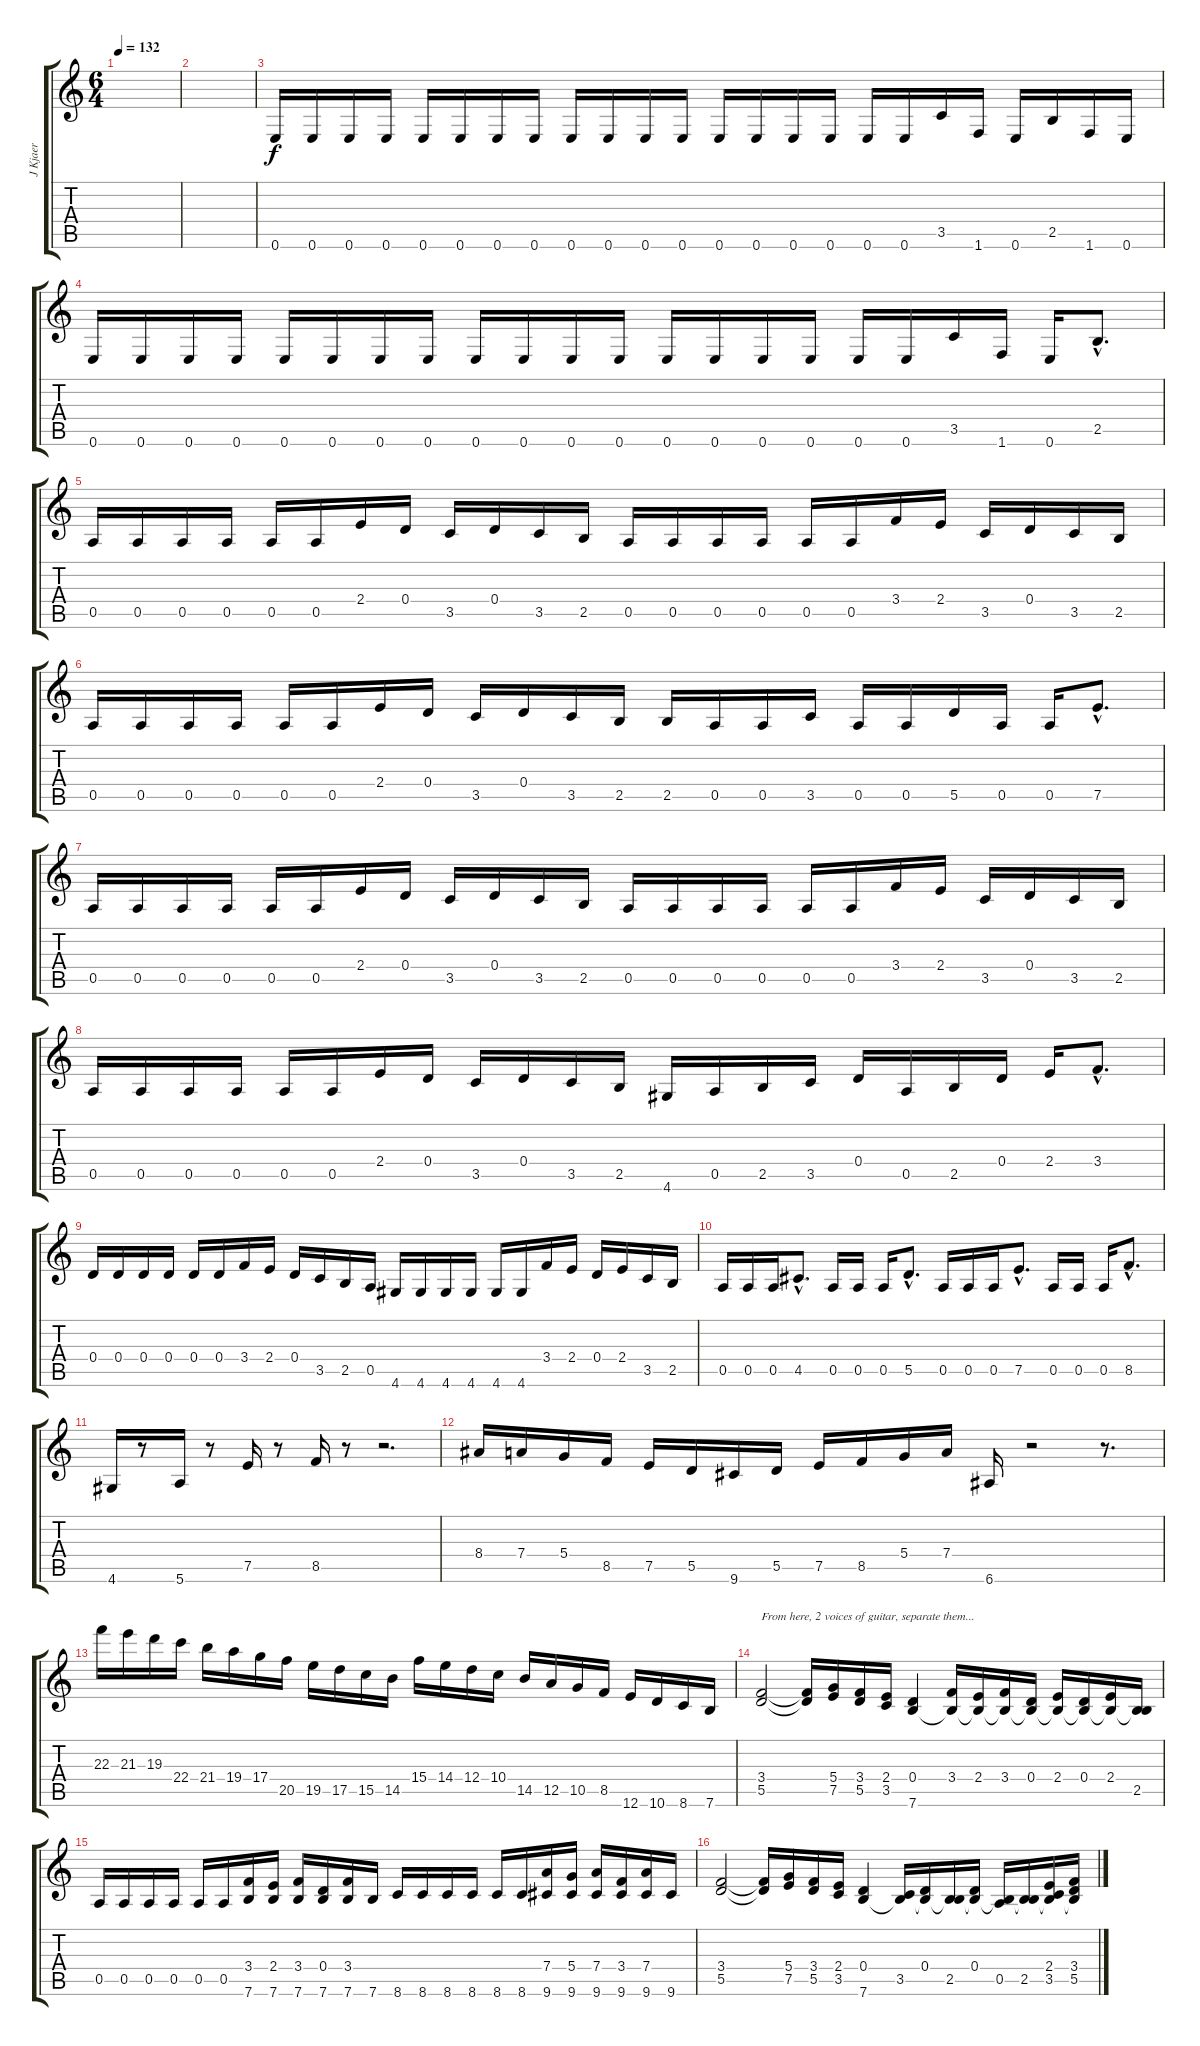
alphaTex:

\track ("J Kjaer" "J Kjaer") {instrument overdrivenguitar}
\staff {score tabs}
\tuning (E4 B3 G3 D3 A2 E2) {hide}
\ts (6 4)
\tempo 132
\clef g2
\ks c
|
|
0.6.16 0.6.16 0.6.16 0.6.16 0.6.16 0.6.16 0.6.16 0.6.16 0.6.16 0.6.16 0.6.16 0.6.16 0.6.16 0.6.16 0.6.16 0.6.16 0.6.16 0.6.16 3.5.16 1.6.16 0.6.16 2.5.16 1.6.16 0.6.16 |
0.6.16 0.6.16 0.6.16 0.6.16 0.6.16 0.6.16 0.6.16 0.6.16 0.6.16 0.6.16 0.6.16 0.6.16 0.6.16 0.6.16 0.6.16 0.6.16 0.6.16 0.6.16 3.5.16 1.6.16 0.6.16 2.5{hac}.8{d} |
0.5.16 0.5.16 0.5.16 0.5.16 0.5.16 0.5.16 2.4.16 0.4.16 3.5.16 0.4.16 3.5.16 2.5.16 0.5.16 0.5.16 0.5.16 0.5.16 0.5.16 0.5.16 3.4.16 2.4.16 3.5.16 0.4.16 3.5.16 2.5.16 |
0.5.16 0.5.16 0.5.16 0.5.16 0.5.16 0.5.16 2.4.16 0.4.16 3.5.16 0.4.16 3.5.16 2.5.16 2.5.16 0.5.16 0.5.16 3.5.16 0.5.16 0.5.16 5.5.16 0.5.16 0.5.16 7.5{hac}.8{d} |
0.5.16 0.5.16 0.5.16 0.5.16 0.5.16 0.5.16 2.4.16 0.4.16 3.5.16 0.4.16 3.5.16 2.5.16 0.5.16 0.5.16 0.5.16 0.5.16 0.5.16 0.5.16 3.4.16 2.4.16 3.5.16 0.4.16 3.5.16 2.5.16 |
0.5.16 0.5.16 0.5.16 0.5.16 0.5.16 0.5.16 2.4.16 0.4.16 3.5.16 0.4.16 3.5.16 2.5.16 4.6.16 0.5.16 2.5.16 3.5.16 0.4.16 0.5.16 2.5.16 0.4.16 2.4.16 3.4{hac}.8{d} |
0.4.16 0.4.16 0.4.16 0.4.16 0.4.16 0.4.16 3.4.16 2.4.16 0.4.16 3.5.16 2.5.16 0.5.16 4.6.16 4.6.16 4.6.16 4.6.16 4.6.16 4.6.16 3.4.16 2.4.16 0.4.16 2.4.16 3.5.16 2.5.16 |
0.5.16 0.5.16 0.5.16 4.5{hac}.8{d} 0.5.16 0.5.16 0.5.16 5.5{hac}.8{d} 0.5.16 0.5.16 0.5.16 7.5{hac}.8{d} 0.5.16 0.5.16 0.5.16 8.5{hac}.8{d} |
4.6.16 r.8 5.6.16 r.8 7.5.16 r.8 8.5.16 r.8 r.2{d} |
8.4.16 7.4.16 5.4.16 8.5.16 7.5.16 5.5.16 9.6.16 5.5.16 7.5.16 8.5.16 5.4.16 7.4.16 6.6.16 r.2 r.8{d} |
22.3.16 21.3.16 19.3.16 22.4.16 21.4.16 19.4.16 17.4.16 20.5.16 19.5.16 17.5.16 15.5.16 14.5.16 15.4.16 14.4.16 12.4.16 10.4.16 14.5.16 12.5.16 10.5.16 8.5.16 12.6.16 10.6.16 8.6.16 7.6.16 |
(3.4 5.5).2{txt "From here, 2 voices of guitar, separate them..."} (3.4{t} 5.5{t}).16 (5.4 7.5).16 (3.4 5.5).16 (2.4 3.5).16 (0.4 7.6).4 (3.4 7.6{t}).16 (2.4 7.6{t}).16 (3.4 7.6{t}).16 (0.4 7.6{t}).16 (2.4 7.6{t}).16 (0.4 7.6{t}).16 (2.4 7.6{t}).16 (2.5 7.6{t}).16 |
0.5.16 0.5.16 0.5.16 0.5.16 0.5.16 0.5.16 (3.4 7.6).16 (2.4 7.6).16 (3.4 7.6).16 (0.4 7.6).16 (3.4 7.6).16 7.6.16 8.6.16 8.6.16 8.6.16 8.6.16 8.6.16 8.6.16 (7.4 9.6).16 (5.4 9.6).16 (7.4 9.6).16 (3.4 9.6).16 (7.4 9.6).16 9.6.16 |
(3.4 5.5).2 (3.4{t} 5.5{t}).16 (5.4 7.5).16 (3.4 5.5).16 (2.4 3.5).16 (0.4 7.6).4 (3.5 7.6{t}).16 (0.4 7.6{t}).16 (2.5 7.6{t}).16 (0.4 7.6{t}).16 (0.5 7.6{t}).16 (2.5 7.6{t}).16 (2.4 3.5 7.6{t}).16 (3.4 5.5 7.6{t}).16
